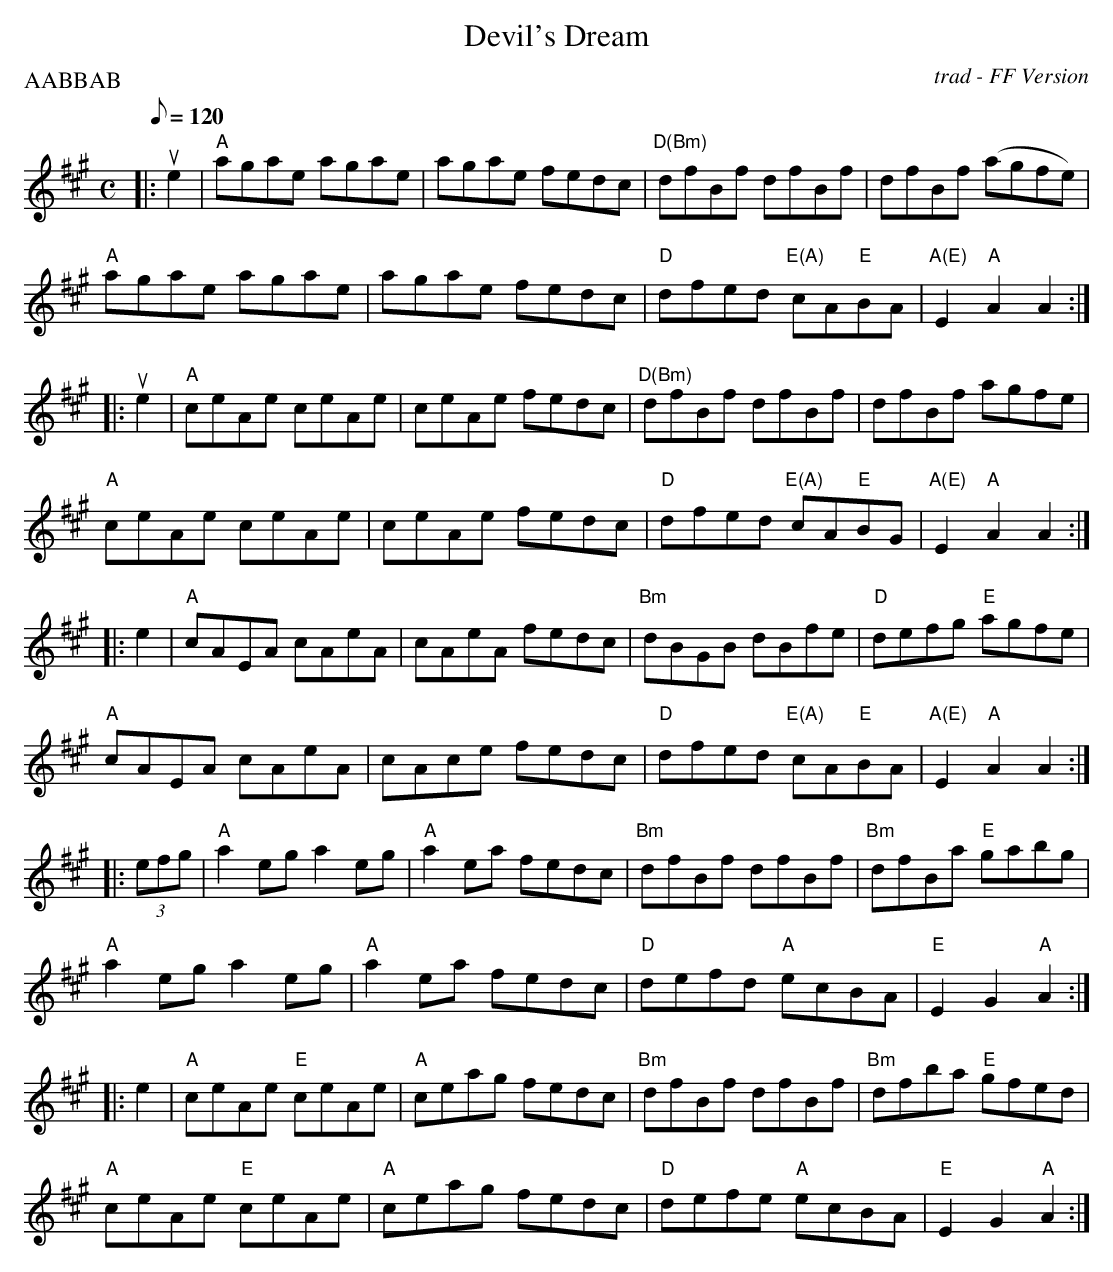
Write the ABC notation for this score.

X:1
T: Devil's Dream
O: trad - FF Version
M: C
L: 1/8
P: AABBAB
Q: 120
K: A
 |: ue2  | \
"A"agae agae  | agae fedc  | "D(Bm)"dfBf dfBf  | dfBf (agfe) |
"A"agae agae  | agae fedc  | "D"dfed "E(A)"cA"E"BA  | "A(E)"E2 "A"A2 A2  :|
 |: ue2  | \
"A"ceAe ceAe  | ceAe fedc  | "D(Bm)"dfBf dfBf  | dfBf agfe  |
"A"ceAe ceAe  | ceAe fedc  | "D"dfed "E(A)"cA"E"BG  | "A(E)"E2 "A"A2 A2  :|
 |:  e2  | \
"A"cAEA cAeA  | cAeA fedc  | "Bm"dBGB dBfe  | "D"defg "E"agfe  |
"A"cAEA cAeA  | cAce fedc  | "D"dfed "E(A)"cA"E"BA  | "A(E)"E2 "A"A2 A2  :|
 |:  (3efg  | \
"A" a2 eg a2 eg  |  "A" a2 ea fedc  |  "Bm" dfBf dfBf  |  "Bm" dfBa "E" gabg  |
"A" a2 eg a2 eg  |  "A" a2 ea fedc  |  "D" defd "A" ecBA  |  "E" E2 G2 "A" A2  :|
 |:  e2  | \
"A" ceAe "E" ceAe  |  "A" ceag fedc  |  "Bm" dfBf dfBf  |  "Bm" dfba "E" gfed  |
"A" ceAe "E" ceAe  |  "A" ceag fedc  |  "D" defe "A" ecBA  |  "E" E2 G2 "A" A2  :|
